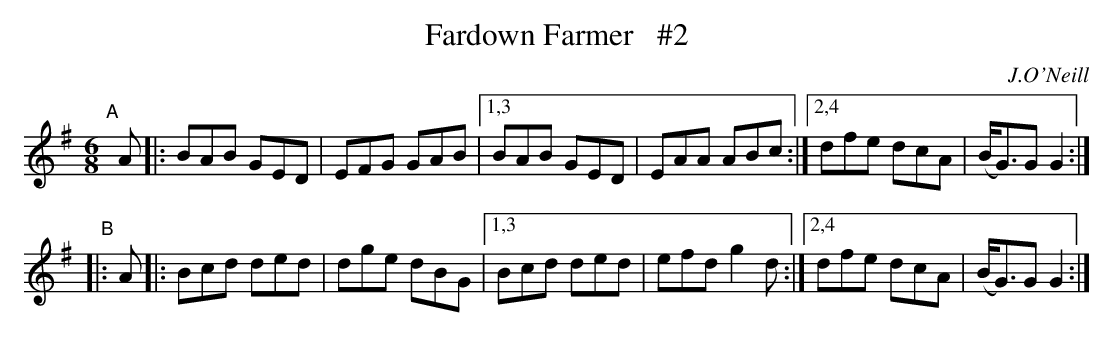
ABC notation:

X:1
T: Fardown Farmer   #2
O: J.O'Neill
M: 6/8
L: 1/8
K: G
"^A"[|] A \
|: BAB GED | EFG GAB |[1,3 BAB GED | EAA ABc \
                    :|[2,4 dfe dcA | (B<G)G G2 :|
"^B"|: A \
|: Bcd ded | dge dBG |[1,3 Bcd ded | efd g2d \
                    :|[2,4 dfe dcA | (B<G)G G2 :|
